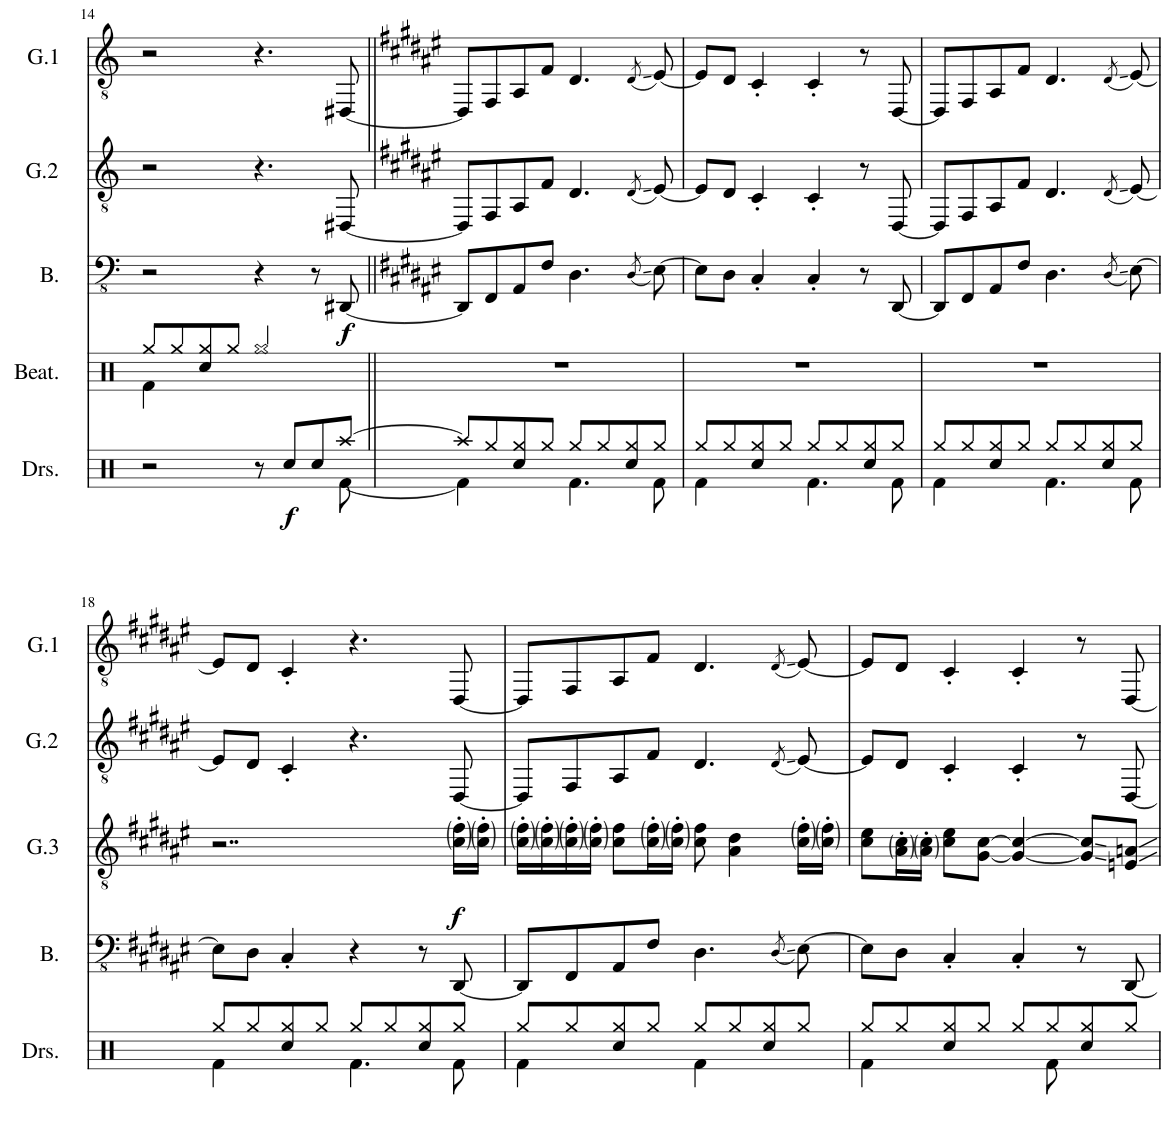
**kern	**dynam	**kern	**dynam	**kern	**kern
*part4	*part4	*part3	*part3	*part2	*part1
*staff4	*staff4	*staff3	*staff3	*staff2	*staff1
*I"Bass	*	*I"Guitar 3	*	*I"Guitar 2	*I"Guitar 1
*I'B.	*	*I'G.3	*	*I'G.2	*I'G.1
!!LO:PB:g=z
*clefFv4	*	*clefGv2	*	*clefGv2	*clefGv2
*k[]	*	*k[]	*	*k[]	*k[]
*M4/4	*	*M4/4	*	*M4/4	*M4/4
=14	=14	=14	=14	=14	=14
2r	.	1r	.	2r	2r
4r	.	.	.	4.r	4.r
8r	.	.	.	.	.
!	!LO:DY:b	!	!	!	!
[8DDD#X/	f	.	.	[8DD#X/	[8DD#X/
=15||	=15||	=15||	=15||	=15||	=15||
*k[f#c#g#d#a#e#]	*	*k[f#c#g#d#a#e#]	*	*k[f#c#g#d#a#e#]	*k[f#c#g#d#a#e#]
8DDD#/L]	.	1r	.	8DD#/L]	8DD#/L]
8FFF#/	.	.	.	8FF#/	8FF#/
8AAA#/	.	.	.	8AA#/	8AA#/
8FF#/J	.	.	.	8F#/J	8F#/J
4.DD#\	.	.	.	4.D#/	4.D#/
(8qDD#/	.	.	.	(8qD#/	(8qD#/
[8EE#\)	.	.	.	[8E#/)	[8E#/)
=16	=16	=16	=16	=16	=16
8EE#\L]	.	1r	.	8E#/L]	8E#/L]
8DD#\J	.	.	.	8D#/J	8D#/J
4CC#'/	.	.	.	4C#'/	4C#'/
4CC#'/	.	.	.	4C#'/	4C#'/
8r	.	.	.	8r	8r
[8DDD#/	.	.	.	[8DD#/	[8DD#/
=17	=17	=17	=17	=17	=17
8DDD#/L]	.	1r	.	8DD#/L]	8DD#/L]
8FFF#/	.	.	.	8FF#/	8FF#/
8AAA#/	.	.	.	8AA#/	8AA#/
8FF#/J	.	.	.	8F#/J	8F#/J
4.DD#\	.	.	.	4.D#/	4.D#/
(8qDD#/	.	.	.	(8qD#/	(8qD#/
[8EE#\)	.	.	.	[8E#/)	[8E#/)
!!LO:LB:g=z
=18	=18	=18	=18	=18	=18
8EE#\L]	.	2..r	.	8E#/L]	8E#/L]
8DD#\J	.	.	.	8D#/J	8D#/J
4CC#'/	.	.	.	4C#'/	4C#'/
4r	.	.	.	4.r	4.r
8r	.	.	.	.	.
!	!	!	!LO:DY:b	!	!
[8DDD#/	.	16c#\' 16f#\'LL	f	[8DD#/	[8DD#/
.	.	16c#\' 16f#\'JJ	.	.	.
=19	=19	=19	=19	=19	=19
8DDD#/L]	.	16c#\' 16f#\'LL	.	8DD#/L]	8DD#/L]
.	.	16c#\' 16f#\'	.	.	.
8FFF#/	.	16c#\' 16f#\'	.	8FF#/	8FF#/
.	.	16c#\' 16f#\'JJ	.	.	.
8AAA#/	.	8c#\ 8f#\L	.	8AA#/	8AA#/
8FF#/J	.	16c#\' 16f#\'L	.	8F#/J	8F#/J
.	.	16c#\' 16f#\'JJ	.	.	.
4.DD#\	.	8c#\ 8f#\	.	4.D#/	4.D#/
.	.	4A#\ 4d#\	.	.	.
(8qDD#/	.	.	.	(8qD#/	(8qD#/
[8EE#\)	.	16c#\' 16f#\'LL	.	[8E#/)	[8E#/)
.	.	16c#\' 16f#\'JJ	.	.	.
=20	=20	=20	=20	=20	=20
8EE#\L]	.	8c#\ 8e#\L	.	8E#/L]	8E#/L]
8DD#\J	.	16A#\' 16c#\'L	.	8D#/J	8D#/J
.	.	16A#\' 16c#\'JJ	.	.	.
4CC#'/	.	8c#\ 8e#\L	.	4C#'/	4C#'/
.	.	[8G#\ [8c#\J	.	.	.
4CC#'/	.	4G#/_ 4c#/_	.	4C#'/	4C#'/
8r	.	8G#/] 8c#/]L	.	8r	8r
[8DDD#/	.	8En/ 8An/J	.	[8DD#/	[8DD#/
=	=	=	=	=	=
*-	*-	*-	*-	*-	*-
